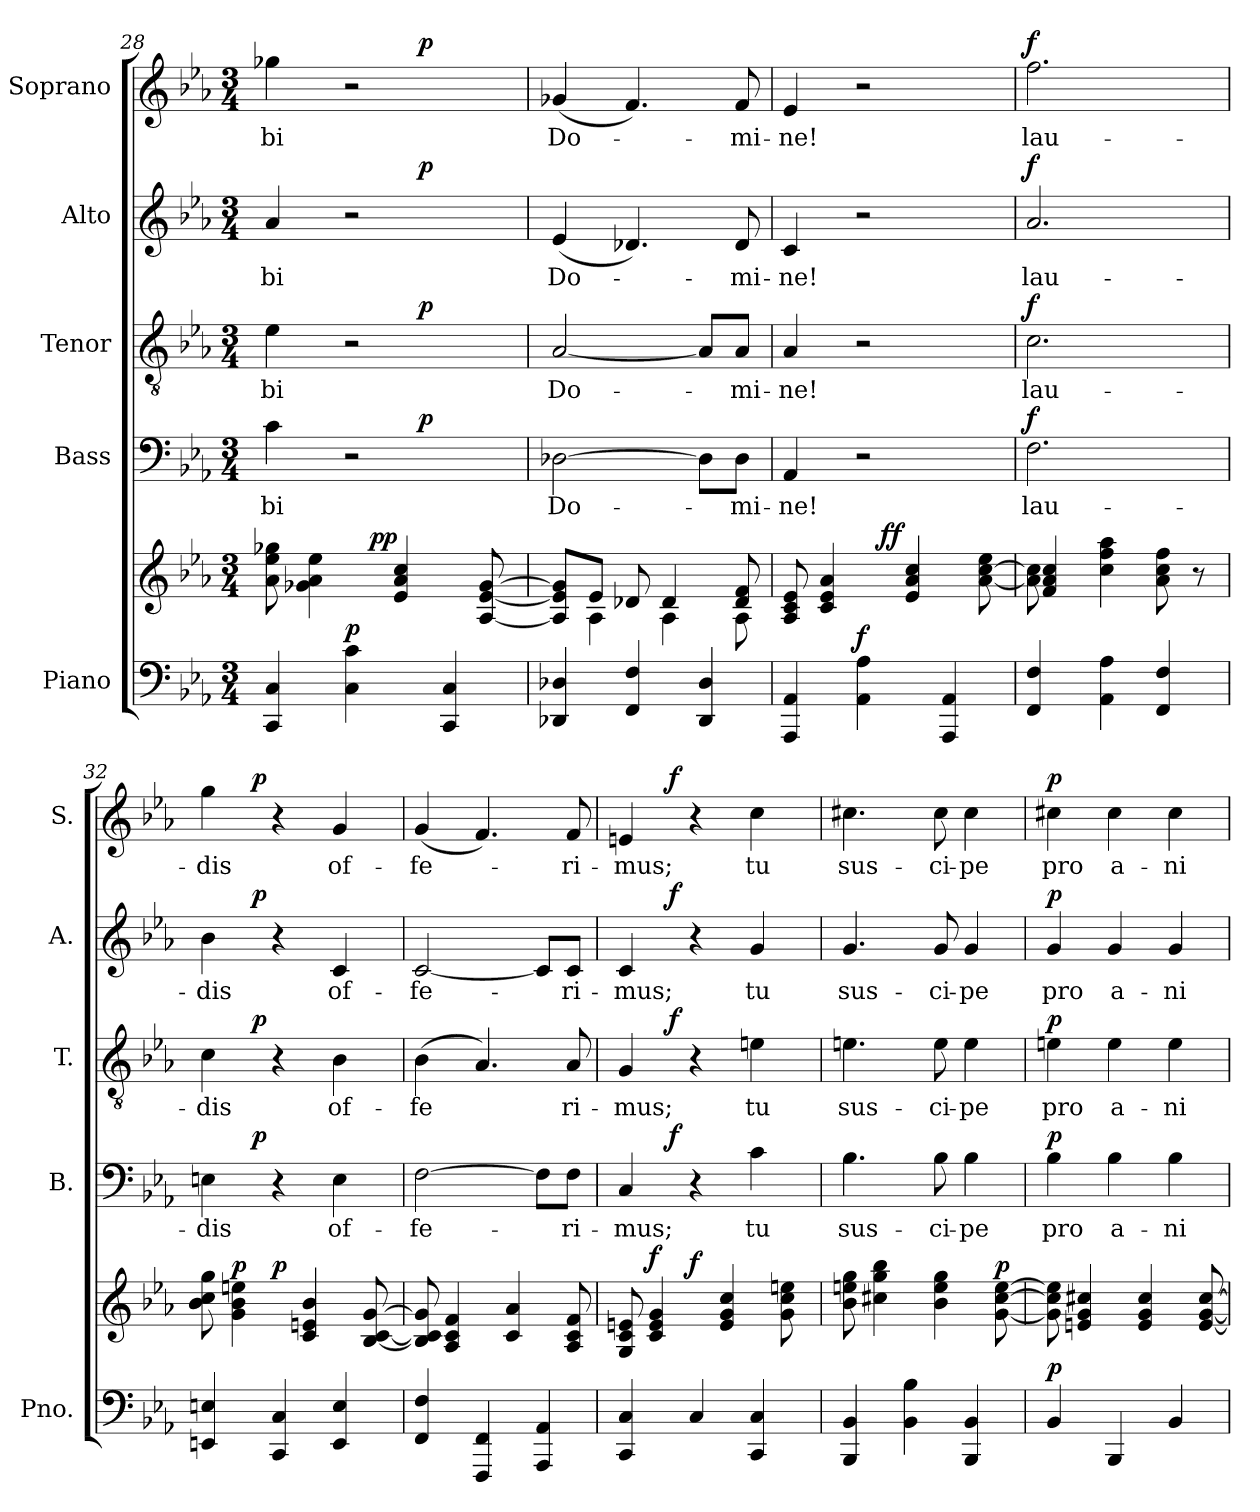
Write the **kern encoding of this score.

**kern	**kern	**dynam	**kern	**text	**dynam	**kern	**text	**dynam	**kern	**text	**dynam	**kern	**text	**dynam
*part5	*part5	*part5	*part4	*part4	*part4	*part3	*part3	*part3	*part2	*part2	*part2	*part1	*part1	*part1
*staff6	*staff5	*staff5/6	*staff4	*staff4	*staff4	*staff3	*staff3	*staff3	*staff2	*staff2	*staff2	*staff1	*staff1	*staff1
*I"Piano	*	*	*I"Bass	*	*	*I"Tenor	*	*	*I"Alto	*	*	*I"Soprano	*	*
*I'Pno.	*	*	*I'B.	*	*	*I'T.	*	*	*I'A.	*	*	*I'S.	*	*
*clefF4	*clefG2	*	*clefF4	*	*	*clefGv2	*	*	*clefG2	*	*	*clefG2	*	*
*k[b-e-a-]	*k[b-e-a-]	*	*k[b-e-a-]	*	*	*k[b-e-a-]	*	*	*k[b-e-a-]	*	*	*k[b-e-a-]	*	*
*E-:	*E-:	*	*E-:	*	*	*E-:	*	*	*E-:	*	*	*E-:	*	*
*M3/4	*M3/4	*	*M3/4	*	*	*M3/4	*	*	*M3/4	*	*	*M3/4	*	*
=28	=28	=28	=28	=28	=28	=28	=28	=28	=28	=28	=28	=28	=28	=28
!	!	!	!	!LO:LY:b	!	!	!LO:LY:b	!	!	!LO:LY:b	!	!	!LO:LY:b	!
*	*^	*	*^	*	*	*^	*	*	*^	*	*	*^	*	*
4CC/ 4C/	8a-\ 8ee-\ 8gg-X\	4ryy	.	4c\	4..ryy	-bi	.	4e-\	4..ryy	-bi	.	4a-/	4..ryy	-bi	.	4gg-X\	4..ryy	-bi	.
.	4g-X\ 4a-\ 4ee-\	.	.	.	.	.	.	.	.	.	.	.	.	.	.	.	.	.	.
!	!	!	!LO:DY:a=2	!	!	!	!	!	!	!	!	!	!	!	!	!	!	!	!
4C\ 4c\	.	16ryy	p	2r	.	.	.	2r	.	.	.	2r	.	.	.	2r	.	.	.
!	!	!	!LO:DY:a	!	!	!	!	!	!	!	!	!	!	!	!	!	!	!	!
!	!	!	!LO:DY:n=1:a	!	!	!	!	!	!	!	!	!	!	!	!	!	!	!	!
.	.	4..ryy	p p	.	.	.	.	.	.	.	.	.	.	.	.	.	.	.	.
.	4e-/ 4a-/ 4cc/	.	.	.	.	.	.	.	.	.	.	.	.	.	.	.	.	.	.
!	!	!	!	!	!	!	!LO:DY:a	!	!	!	!LO:DY:a	!	!	!	!LO:DY:a	!	!	!	!LO:DY:a
.	.	.	.	.	4ryy	.	p	.	4ryy	.	p	.	4ryy	.	p	.	4ryy	.	p
4CC/ 4C/	.	.	.	.	.	.	.	.	.	.	.	.	.	.	.	.	.	.	.
.	[8A-/ [8e-/ [8g-/	.	.	.	.	.	.	.	.	.	.	.	.	.	.	.	.	.	.
.	.	.	.	.	16ryy	.	.	.	16ryy	.	.	.	16ryy	.	.	.	16ryy	.	.
=29	=29	=29	=29	=29	=29	=29	=29	=29	=29	=29	=29	=29	=29	=29	=29	=29	=29	=29	=29
!	!	!	!	!	!	!LO:LY:b	!	!	!	!LO:LY:b	!	!	!	!LO:LY:b	!	!	!	!LO:LY:b	!
*	*	*	*	*v	*v	*	*	*	*	*	*	*v	*v	*	*	*v	*v	*	*
*	*	*	*	*	*	*	*v	*v	*	*	*	*	*	*	*	*
4DD-X/ 4D-X/	8A-/] 8e-/] 8g-/]L	8ryy	.	[2D-X\	Do-	.	[2A-/	Do-	.	(<4e-/	Do-	.	(<4g-X/	Do-	.
.	8e-/J	4A-\	.	.	.	.	.	.	.	.	.	.	.	.	.
4FF/ 4F/	8d-X/	.	.	.	.	.	.	.	.	4.d-X/)	.	.	4.f/)	.	.
.	4d-/	4A-\	.	.	.	.	.	.	.	.	.	.	.	.	.
4DD-/ 4D-/	.	.	.	8D-\L]	.	.	8A-/L]	.	.	.	.	.	.	.	.
!	!	!	!	!	!LO:LY:b	!	!	!LO:LY:b	!	!	!LO:LY:b	!	!	!LO:LY:b	!
.	8d-/ 8f/	8A-\	.	8D-\J	-mi-	.	8A-/J	-mi-	.	8d-/	-mi-	.	8f/	-mi-	.
!!LO:LB:g=z
=30	=30	=30	=30	=30	=30	=30	=30	=30	=30	=30	=30	=30	=30	=30	=30
!	!	!	!	!	!LO:LY:b	!	!	!LO:LY:b	!	!	!LO:LY:b	!	!	!LO:LY:b	!
4AAA-/ 4AA-/	8A-/ 8c/ 8e-/	4ryy	.	4AA-/	-ne!	.	4A-/	-ne!	.	4c/	-ne!	.	4e-/	-ne!	.
.	4c/ 4e-/ 4a-/	.	.	.	.	.	.	.	.	.	.	.	.	.	.
!	!	!	!LO:DY:a=2	!	!	!	!	!	!	!	!	!	!	!	!
4AA-\ 4A-\	.	16ryy	f	2r	.	.	2r	.	.	2r	.	.	2r	.	.
!	!	!	!LO:DY:a	!	!	!	!	!	!	!	!	!	!	!	!
!	!	!	!LO:DY:n=1:a	!	!	!	!	!	!	!	!	!	!	!	!
.	.	4..ryy	f f	.	.	.	.	.	.	.	.	.	.	.	.
.	4e-/ 4a-/ 4cc/	.	.	.	.	.	.	.	.	.	.	.	.	.	.
4AAA-/ 4AA-/	.	.	.	.	.	.	.	.	.	.	.	.	.	.	.
.	[8a-\ [8cc\ 8ee-\	.	.	.	.	.	.	.	.	.	.	.	.	.	.
=31	=31	=31	=31	=31	=31	=31	=31	=31	=31	=31	=31	=31	=31	=31	=31
!	!	!	!	!	!LO:LY:b	!LO:DY:a	!	!LO:LY:b	!LO:DY:a	!	!LO:LY:b	!LO:DY:a	!	!LO:LY:b	!LO:DY:a
4FF/ 4F/	8a-\] 8cc\]	4f/ 4a-/ 4cc/	.	2.F\	lau-	f	2.c\	lau-	f	2.a-/	lau-	f	2.ff\	lau-	f
.	8ryy	.	.	.	.	.	.	.	.	.	.	.	.	.	.
4AA-\ 4A-\	4cc\ 4ff\ 4aa-\	2ryy	.	.	.	.	.	.	.	.	.	.	.	.	.
4FF/ 4F/	8a-\ 8cc\ 8ff\	.	.	.	.	.	.	.	.	.	.	.	.	.	.
.	8r	.	.	.	.	.	.	.	.	.	.	.	.	.	.
=32	=32	=32	=32	=32	=32	=32	=32	=32	=32	=32	=32	=32	=32	=32	=32
!	!	!	!	!	!LO:LY:b	!	!	!LO:LY:b	!	!	!LO:LY:b	!	!	!LO:LY:b	!
*	*	*	*	*^	*	*	*^	*	*	*^	*	*	*^	*	*
4EEn/ 4En/	8b-\ 8cc\ 8gg\	4ryy	.	4En\	8.ryy	-dis	.	4c\	8.ryy	-dis	.	4b-\	8.ryy	-dis	.	4gg\	8.ryy	-dis	.
!	!	!	!LO:DY:a	!	!	!	!	!	!	!	!	!	!	!	!	!	!	!	!
.	4g\ 4b-\ 4een\	.	p	.	.	.	.	.	.	.	.	.	.	.	.	.	.	.	.
!	!	!	!	!	!	!	!LO:DY:a	!	!	!	!LO:DY:a	!	!	!	!LO:DY:a	!	!	!	!LO:DY:a
.	.	.	.	.	2ryy	.	p	.	2ryy	.	p	.	2ryy	.	p	.	2ryy	.	p
!	!	!	!LO:DY:a	!	!	!	!	!	!	!	!	!	!	!	!	!	!	!	!
4CC/ 4C/	.	2ryy	p	4r	.	.	.	4r	.	.	.	4r	.	.	.	4r	.	.	.
.	4c/ 4en/ 4b-/	.	.	.	.	.	.	.	.	.	.	.	.	.	.	.	.	.	.
!	!	!	!	!	!	!LO:LY:b	!	!	!	!LO:LY:b	!	!	!	!LO:LY:b	!	!	!	!LO:LY:b	!
4EE/ 4E/	.	.	.	4E\	.	of-	.	4B-\	.	of-	.	4c/	.	of-	.	4g/	.	of-	.
.	[8B-/ [8c/ [8g/	.	.	.	.	.	.	.	.	.	.	.	.	.	.	.	.	.	.
.	.	.	.	.	16ryy	.	.	.	16ryy	.	.	.	16ryy	.	.	.	16ryy	.	.
=33	=33	=33	=33	=33	=33	=33	=33	=33	=33	=33	=33	=33	=33	=33	=33	=33	=33	=33	=33
!	!	!	!	!	!	!LO:LY:b	!	!	!	!LO:LY:b	!	!	!	!LO:LY:b	!	!	!	!LO:LY:b	!
*	*v	*v	*	*	*	*	*	*v	*v	*	*	*v	*v	*	*	*v	*v	*	*
*	*	*	*v	*v	*	*	*	*	*	*	*	*	*	*	*
4FF/ 4F/	8B-/] 8c/] 8g/]	.	[2F\	-fe-	.	(>4B-\	-fe	.	[2c/	-fe-	.	(<4g/	-fe-	.
.	4A-/ 4c/ 4f/	.	.	.	.	.	.	.	.	.	.	.	.	.
4FFF/ 4FF/	.	.	.	.	.	4.A-/)	.	.	.	.	.	4.f/)	.	.
.	4c/ 4a-/	.	.	.	.	.	.	.	.	.	.	.	.	.
4AAA-/ 4AA-/	.	.	8F\L]	.	.	.	.	.	8c/L]	.	.	.	.	.
!	!	!	!	!LO:LY:b	!	!	!LO:LY:b	!	!	!LO:LY:b	!	!	!LO:LY:b	!
.	8A-/ 8c/ 8f/	.	8F\J	-ri-	.	8A-/	ri-	.	8c/J	-ri-	.	8f/	-ri-	.
=34	=34	=34	=34	=34	=34	=34	=34	=34	=34	=34	=34	=34	=34	=34
!	!	!	!	!LO:LY:b	!	!	!LO:LY:b	!	!	!LO:LY:b	!	!	!LO:LY:b	!
*	*^	*	*^	*	*	*^	*	*	*^	*	*	*^	*	*
4CC/ 4C/	8G/ 8c/ 8en/	4ryy	.	4C/	8.ryy	-mus;	.	4G/	8.ryy	-mus;	.	4c/	8.ryy	-mus;	.	4en/	8.ryy	-mus;	.
!	!	!	!LO:DY:a	!	!	!	!	!	!	!	!	!	!	!	!	!	!	!	!
.	4c/ 4e/ 4g/	.	f	.	.	.	.	.	.	.	.	.	.	.	.	.	.	.	.
!	!	!	!	!	!	!	!LO:DY:a	!	!	!	!LO:DY:a	!	!	!	!LO:DY:a	!	!	!	!LO:DY:a
.	.	.	.	.	2ryy	.	f	.	2ryy	.	f	.	2ryy	.	f	.	2ryy	.	f
!	!	!	!LO:DY:a	!	!	!	!	!	!	!	!	!	!	!	!	!	!	!	!
4C/	.	2ryy	f	4r	.	.	.	4r	.	.	.	4r	.	.	.	4r	.	.	.
.	4e/ 4g/ 4cc/	.	.	.	.	.	.	.	.	.	.	.	.	.	.	.	.	.	.
!	!	!	!	!	!	!LO:LY:b	!	!	!	!LO:LY:b	!	!	!	!LO:LY:b	!	!	!	!LO:LY:b	!
4CC/ 4C/	.	.	.	4c\	.	tu	.	4en\	.	tu	.	4g/	.	tu	.	4cc\	.	tu	.
.	8g\ 8cc\ 8een\	.	.	.	.	.	.	.	.	.	.	.	.	.	.	.	.	.	.
.	.	.	.	.	16ryy	.	.	.	16ryy	.	.	.	16ryy	.	.	.	16ryy	.	.
=35	=35	=35	=35	=35	=35	=35	=35	=35	=35	=35	=35	=35	=35	=35	=35	=35	=35	=35	=35
!	!	!	!	!	!	!LO:LY:b	!	!	!	!LO:LY:b	!	!	!	!LO:LY:b	!	!	!	!LO:LY:b	!
*	*v	*v	*	*	*	*	*	*v	*v	*	*	*v	*v	*	*	*v	*v	*	*
*	*	*	*v	*v	*	*	*	*	*	*	*	*	*	*	*
4BBB-/ 4BB-/	8b-\ 8een\ 8gg\	.	4.B-\	sus-	.	4.en\	sus-	.	4.g/	sus-	.	4.cc#X\	sus-	.
.	4cc#X\ 4gg\ 4bb-\	.	.	.	.	.	.	.	.	.	.	.	.	.
4BB-\ 4B-\	.	.	.	.	.	.	.	.	.	.	.	.	.	.
!	!	!	!	!LO:LY:b	!	!	!LO:LY:b	!	!	!LO:LY:b	!	!	!LO:LY:b	!
.	4b-\ 4ee\ 4gg\	.	8B-\	-ci-	.	8e\	-ci-	.	8g/	-ci-	.	8cc#\	-ci-	.
!	!	!	!	!LO:LY:b	!	!	!LO:LY:b	!	!	!LO:LY:b	!	!	!LO:LY:b	!
4BBB-/ 4BB-/	.	.	4B-\	-pe	.	4e\	-pe	.	4g/	-pe	.	4cc#\	-pe	.
!	!	!LO:DY:a	!	!	!	!	!	!	!	!	!	!	!	!
.	[8g\ [8cc#\ [8ee\	p	.	.	.	.	.	.	.	.	.	.	.	.
=36	=36	=36	=36	=36	=36	=36	=36	=36	=36	=36	=36	=36	=36	=36
!	!	!LO:DY:a=2	!	!LO:LY:b	!LO:DY:a	!	!LO:LY:b	!LO:DY:a	!	!LO:LY:b	!LO:DY:a	!	!LO:LY:b	!LO:DY:a
4BB-/	8g\] 8cc#\] 8ee\]	p	4B-\	pro	p	4en\	pro	p	4g/	pro	p	4cc#X\	pro	p
.	4en/ 4g/ 4cc#X/	.	.	.	.	.	.	.	.	.	.	.	.	.
!	!	!	!	!LO:LY:b	!	!	!LO:LY:b	!	!	!LO:LY:b	!	!	!LO:LY:b	!
4BBB-/	.	.	4B-\	a-	.	4e\	a-	.	4g/	a-	.	4cc#\	a-	.
.	4e/ 4g/ 4cc#/	.	.	.	.	.	.	.	.	.	.	.	.	.
!	!	!	!	!LO:LY:b	!	!	!LO:LY:b	!	!	!LO:LY:b	!	!	!LO:LY:b	!
4BB-/	.	.	4B-\	-ni-	.	4e\	-ni-	.	4g/	-ni-	.	4cc#\	-ni-	.
.	[8e/ [8g/ [8cc#/	.	.	.	.	.	.	.	.	.	.	.	.	.
=	=	=	=	=	=	=	=	=	=	=	=	=	=	=
*-	*-	*-	*-	*-	*-	*-	*-	*-	*-	*-	*-	*-	*-	*-
